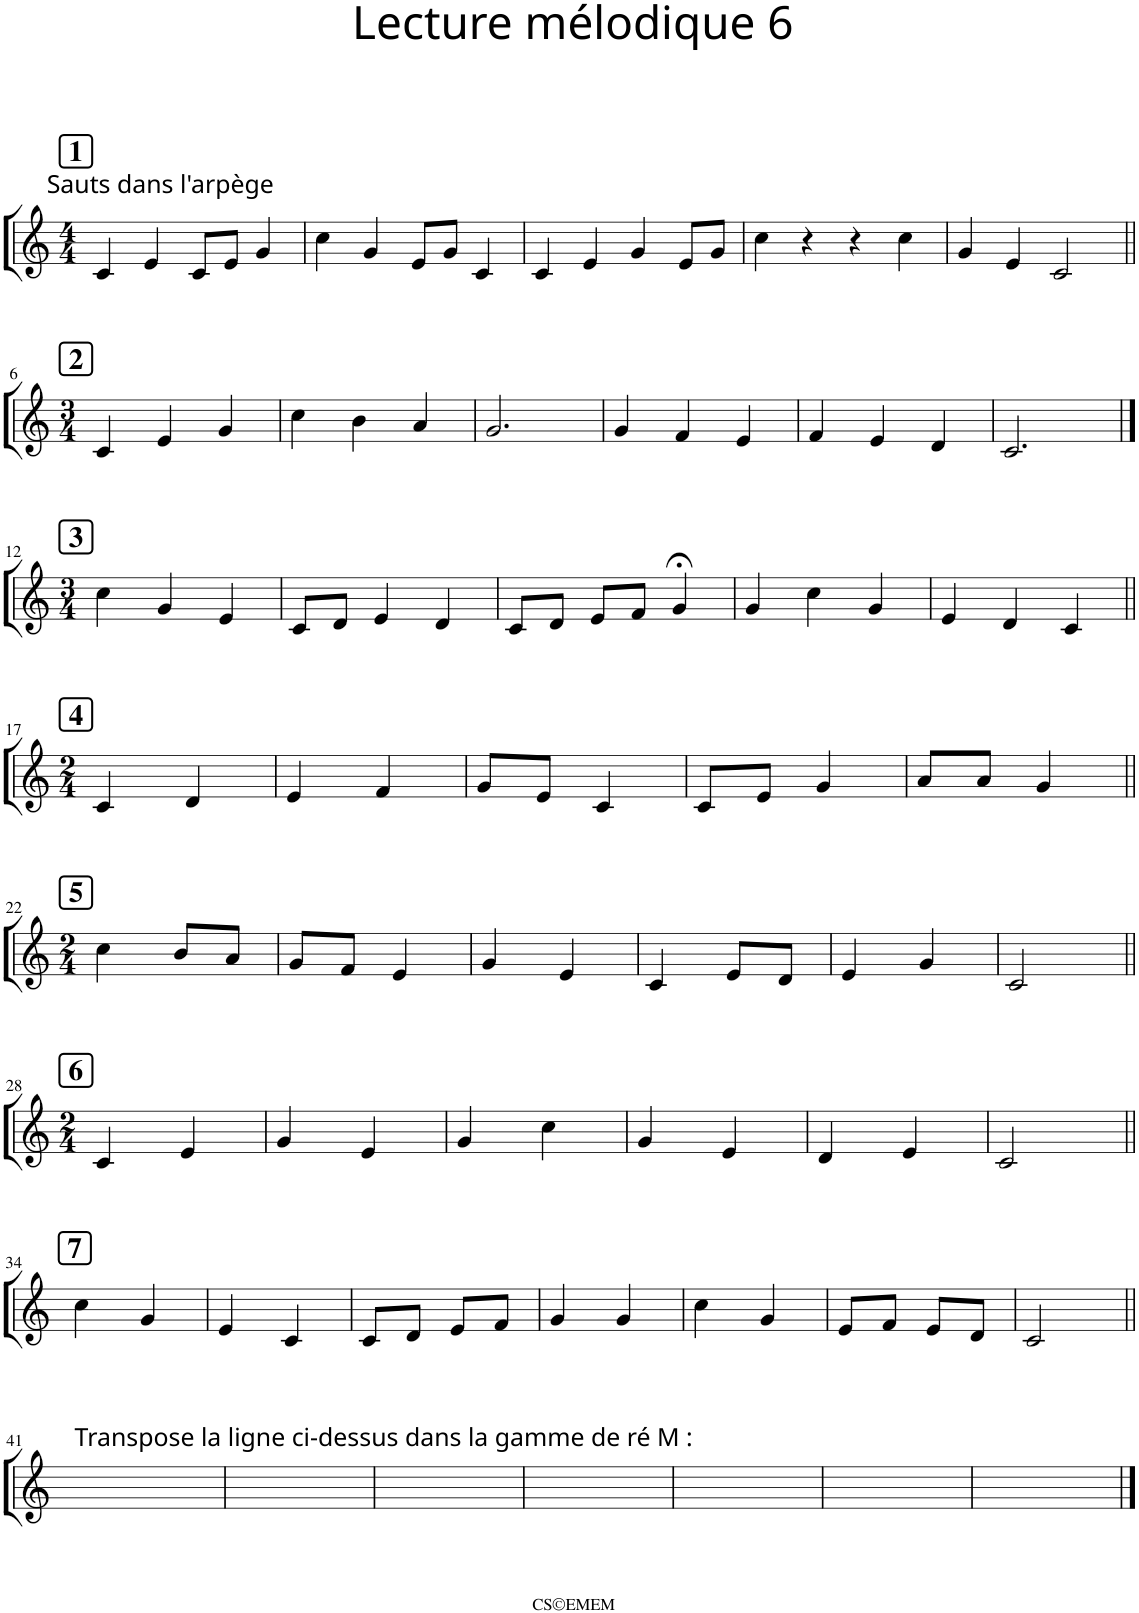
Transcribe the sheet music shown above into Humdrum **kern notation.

**kern
*part1
*staff1
*I"P1
*clefG2
*k[]
*M4/4
!!LO:REH:place=s1:a:B:cj:fs=14:t=1
=1
!LO:TX:a:t=Sauts dans l'arpège
4c/
4e/
8c/L
8e/J
4g/
=2
4cc\
4g/
8e/L
8g/J
4c/
=3
4c/
4e/
4g/
8e/L
8g/J
=4
4cc\
4r
4r
4cc\
=5
4g/
4e/
2c/
!!LO:LB:g=z
!!LO:REH:place=s1:a:B:cj:fs=14:t=2
=6||
*M3/4
4c/
4e/
4g/
=7
4cc\
4b\
4a/
=8
2.g/
=9
4g/
4f/
4e/
=10
4f/
4e/
4d/
=11
2.c/
!!LO:LB:g=z
!!LO:REH:place=s1:a:B:cj:fs=14:t=3
==12
*M3/4
4cc\
4g/
4e/
=13
8c/L
8d/J
4e/
4d/
=14
8c/L
8d/J
8e/L
8f/J
4g;</
=15
4g/
4cc\
4g/
=16
4e/
4d/
4c/
!!LO:LB:g=z
!!LO:REH:place=s1:a:B:cj:fs=14:t=4
=17||
*M2/4
4c/
4d/
=18
4e/
4f/
=19
8g/L
8e/J
4c/
=20
8c/L
8e/J
4g/
=21
8a/L
8a/J
4g/
!!LO:LB:g=z
!!LO:REH:place=s1:a:B:cj:fs=14:t=5
=22||
*M2/4
4cc\
8b/L
8a/J
=23
8g/L
8f/J
4e/
=24
4g/
4e/
=25
4c/
8e/L
8d/J
=26
4e/
4g/
=27
2c/
!!LO:LB:g=z
!!LO:REH:place=s1:a:B:cj:fs=14:t=6
=28||
*M2/4
4c/
4e/
=29
4g/
4e/
=30
4g/
4cc\
=31
4g/
4e/
=32
4d/
4e/
=33
2c/
!!LO:LB:g=z
!!LO:REH:place=s1:a:B:cj:fs=14:t=7
=34||
4cc\
4g/
=35
4e/
4c/
=36
8c/L
8d/J
8e/L
8f/J
=37
4g/
4g/
=38
4cc\
4g/
=39
8e/L
8f/J
8e/L
8d/J
=40
2c/
!!LO:LB:g=z
=41||
!LO:TX:a:t=Transpose la ligne ci-dessus dans la gamme de ré M &colon;
2ryy
=42
2ryy
=43
2ryy
=44
2ryy
=45
2ryy
=46
2ryy
=47
2ryy
==
*-
